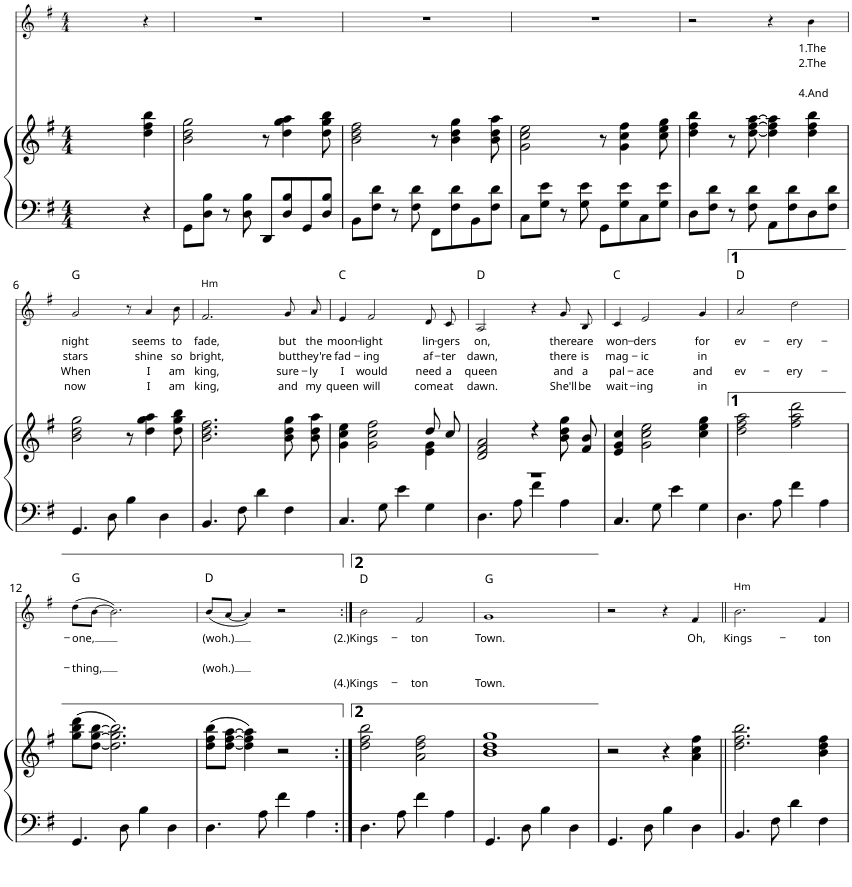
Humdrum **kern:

**kern	**kern	**kern	**text	**text	**text	**text	**harte
*part2	*part2	*part1	*part1	*part1	*part1	*part1	*part1
*staff3	*staff2	*staff1	*staff1	*staff1	*staff1	*staff1	*
*I"Piano	*	*I"Voice	*	*	*	*	*
*I'Pno	*	*	*	*	*	*	*
*	*	*stria5	*	*	*	*	*
*clefF4	*clefG2	*clefG2	*	*	*	*	*
*k[f#]	*k[f#]	*k[f#]	*	*	*	*	*
*G:	*G:	*G:	*	*	*	*	*
*M4/4	*M4/4	*M4/4	*	*	*	*	*
=1	=1	=1	=1	=1	=1	=1	=1
2.ryy	2.ryy	2.ryy	.	.	.	.	.
4r	4dd\ 4ff#\ 4bb\	4r	.	.	.	.	.
=2	=2	=2	=2	=2	=2	=2	=2
8GG\L	2b\ 2dd\ 2gg\	1r	.	.	.	.	.
8D\ 8B\J	.	.	.	.	.	.	.
8r	.	.	.	.	.	.	.
8D\ 8B\	.	.	.	.	.	.	.
8DD/L	8r	.	.	.	.	.	.
8D/ 8B/	4dd\ 4gg\ 4aa\	.	.	.	.	.	.
8GG/	.	.	.	.	.	.	.
8D/ 8B/J	8dd\ 8gg\ 8bb\	.	.	.	.	.	.
=3	=3	=3	=3	=3	=3	=3	=3
8BB\L	2b\ 2dd\ 2ff#\	1r	.	.	.	.	.
8F#\ 8d\J	.	.	.	.	.	.	.
8r	.	.	.	.	.	.	.
8F#\ 8d\	.	.	.	.	.	.	.
8FF#\L	8r	.	.	.	.	.	.
8F#\ 8d\	4b\ 4dd\ 4gg\	.	.	.	.	.	.
8BB\	.	.	.	.	.	.	.
8F#\ 8d\J	8b\ 8dd\ 8aa\	.	.	.	.	.	.
=4	=4	=4	=4	=4	=4	=4	=4
8C\L	2g\ 2cc\ 2ee\	1r	.	.	.	.	.
8G\ 8e\J	.	.	.	.	.	.	.
8r	.	.	.	.	.	.	.
8G\ 8e\	.	.	.	.	.	.	.
8GG\L	8r	.	.	.	.	.	.
8G\ 8e\	4g\ 4cc\ 4ff#\	.	.	.	.	.	.
8C\	.	.	.	.	.	.	.
8G\ 8e\J	8cc\ 8ee\ 8gg\	.	.	.	.	.	.
=5	=5	=5	=5	=5	=5	=5	=5
8D\L	4dd\ 4ff#\ 4bb\	2r	.	.	.	.	.
8F#\ 8d\J	.	.	.	.	.	.	.
8r	8r	.	.	.	.	.	.
8F#\ 8d\	[8dd\ [8ff#\ [8aa\	.	.	.	.	.	.
8AA\L	4dd\] 4ff#\] 4aa\]	4r	.	.	.	.	.
8F#\ 8d\	.	.	.	.	.	.	.
!	!	!	!LO:LY:b	!LO:LY:b	!	!LO:LY:b	!
8D\	4dd\ 4ff#\ 4bb\	4b\	1.The	2.The	.	4.And	.
8F#\ 8d\J	.	.	.	.	.	.	.
!!LO:LB:g=z
=6	=6	=6	=6	=6	=6	=6	=6
!	!	!	!LO:LY:b	!LO:LY:b	!LO:LY:b	!LO:LY:b	!
4.GG/	2b\ 2dd\ 2gg\	2g/	night	stars	When	now	G:maj
8D\	.	.	.	.	.	.	.
4B\	8r	8r	.	.	.	.	.
!	!	!	!LO:LY:b	!LO:LY:b	!LO:LY:b	!LO:LY:b	!
.	4dd\ 4gg\ 4aa\	4a/	seems	shine	I	I	.
4D\	.	.	.	.	.	.	.
!	!	!	!LO:LY:b	!LO:LY:b	!LO:LY:b	!LO:LY:b	!
.	8dd\ 8gg\ 8bb\	8b\	to	so	am	am	.
=7	=7	=7	=7	=7	=7	=7	=7
!	!	!LO:TX:a:t=Hm	!	!	!	!	!
!	!	!	!LO:LY:b	!LO:LY:b	!LO:LY:b	!LO:LY:b	!
4.BB/	2.b\ 2.dd\ 2.ff#\	2.f#/	fade,	bright,	king,	king,	.
8F#\	.	.	.	.	.	.	.
4d\	.	.	.	.	.	.	.
!	!	!	!LO:LY:b	!LO:LY:b	!LO:LY:b	!LO:LY:b	!
4F#\	8b\ 8dd\ 8gg\	8g/	but	but	sure-	and	.
!	!	!	!LO:LY:b	!LO:LY:b	!LO:LY:b	!LO:LY:b	!
.	8b\ 8dd\ 8aa\	8a/	the	they're	-ly	my	.
=8	=8	=8	=8	=8	=8	=8	=8
*	*^	*	*	*	*	*	*
!	!	!	!	!LO:LY:b	!LO:LY:b	!LO:LY:b	!LO:LY:b	!
4.C/	4g\ 4cc\ 4ee\	2.ryy	4e/	moon-	fad-	I	queen	C:maj
!	!	!	!	!LO:LY:b	!LO:LY:b	!LO:LY:b	!LO:LY:b	!
.	2g\ 2cc\ 2ff#\	.	2f#/	-light	-ing	would	will	.
8G\	.	.	.	.	.	.	.	.
4e\	.	.	.	.	.	.	.	.
!	!	!	!	!LO:LY:b	!LO:LY:b	!LO:LY:b	!LO:LY:b	!
4G\	8dd/	4e\ 4g\	8d/	lin-	af-	need	come	.
!	!	!	!	!LO:LY:b	!LO:LY:b	!LO:LY:b	!LO:LY:b	!
.	8cc/	.	8c/	-gers	-ter	a	at	.
=9	=9	=9	=9	=9	=9	=9	=9	=9
!	!	!	!	!LO:LY:b	!LO:LY:b	!LO:LY:b	!LO:LY:b	!
4.D\	2d/ 2f#/ 2a/	1r	2A/	on,	dawn,	queen	dawn.	D:maj
8A\	.	.	.	.	.	.	.	.
4f#\	4r	.	4r	.	.	.	.	.
!	!	!	!	!LO:LY:b	!LO:LY:b	!LO:LY:b	!LO:LY:b	!
4A\	8b\ 8dd\ 8gg\	.	8g/	there	there	and	She'll	.
!	!	!	!	!LO:LY:b	!LO:LY:b	!LO:LY:b	!LO:LY:b	!
.	8f#/ 8b/	.	8B/	are	is	a	be	.
*	*v	*v	*	*	*	*	*	*
=10	=10	=10	=10	=10	=10	=10	=10
!	!	!	!LO:LY:b	!LO:LY:b	!LO:LY:b	!LO:LY:b	!
4.C/	4e/ 4g/ 4cc/	4c/	won-	mag-	pal-	wait-	C:maj
!	!	!	!LO:LY:b	!LO:LY:b	!LO:LY:b	!LO:LY:b	!
.	2g\ 2cc\ 2ee\	2e/	-ders	-ic	-ace	-ing	.
8G\	.	.	.	.	.	.	.
4e\	.	.	.	.	.	.	.
!	!	!	!LO:LY:b	!LO:LY:b	!LO:LY:b	!LO:LY:b	!
4G\	4cc\ 4ee\ 4gg\	4g/	for	in	and	in	.
=11	=11	=11	=11	=11	=11	=11	=11
!	!	!	!LO:LY:b	!	!LO:LY:b	!	!
4.D\	2dd\ 2ff#\ 2aa\	2a/	ev-	.	ev-	.	D:maj
8A\	.	.	.	.	.	.	.
!	!	!	!LO:LY:b	!	!LO:LY:b	!	!
4f#\	2ff#\ 2aa\ 2ddd\	2dd\	-ery-	.	-ery-	.	.
4A\	.	.	.	.	.	.	.
!!LO:LB:g=z
=12	=12	=12	=12	=12	=12	=12	=12
!	!	!	!LO:LY:b	!	!LO:LY:b	!	!
4.GG/	(8gg\ 8bb\ 8ddd\L	(8dd\L	-one,	.	-thing,	.	G:maj
.	[8dd\ [8gg\ [8bb\J	[8b\J	.	.	.	.	.
.	2.dd\] 2.gg\] 2.bb\])	2.b\])	.	.	.	.	.
8D\	.	.	.	.	.	.	.
4B\	.	.	.	.	.	.	.
4D\	.	.	.	.	.	.	.
=13	=13	=13	=13	=13	=13	=13	=13
!	!	!	!LO:LY:b	!	!LO:LY:b	!	!
4.D\	(8dd\ 8ff#\ 8bb\L	(8b/L	(woh.)	.	(woh.)	.	D:maj
.	[8dd\ [8ff#\ [8aa\J	[8a/J	.	.	.	.	.
.	4dd\] 4ff#\] 4aa\])	4a/])	.	.	.	.	.
8A\	.	.	.	.	.	.	.
4f#\	2r	2r	.	.	.	.	.
4A\	.	.	.	.	.	.	.
=14:|!	=14:|!	=14:|!	=14:|!	=14:|!	=14:|!	=14:|!	=14:|!
!	!	!	!LO:LY:b	!	!	!LO:LY:b	!
4.D\	2dd\ 2ff#\ 2bb\	2b\	(2.)Kings-	.	.	(4.)Kings-	D:maj
8A\	.	.	.	.	.	.	.
!	!	!	!LO:LY:b	!	!	!LO:LY:b	!
4f#\	2a\ 2dd\ 2ff#\	2f#/	-ton	.	.	-ton	.
4A\	.	.	.	.	.	.	.
=15	=15	=15	=15	=15	=15	=15	=15
!	!	!	!LO:LY:b	!	!	!LO:LY:b	!
4.GG/	1b 1dd 1gg	1g	Town.	.	.	Town.	G:maj
8D\	.	.	.	.	.	.	.
4B\	.	.	.	.	.	.	.
4D\	.	.	.	.	.	.	.
=16	=16	=16	=16	=16	=16	=16	=16
4.GG/	2r	2r	.	.	.	.	.
8D\	.	.	.	.	.	.	.
4B\	4r	4r	.	.	.	.	.
!	!	!	!LO:LY:b	!	!	!	!
4D\	4a\ 4cc\ 4ff#\	4f#/	Oh,	.	.	.	.
=17||	=17||	=17||	=17||	=17||	=17||	=17||	=17||
!	!	!LO:TX:a:t=Hm	!	!	!	!	!
!	!	!	!LO:LY:b	!	!	!	!
4.BB/	2.dd\ 2.ff#\ 2.bb\	2.b\	Kings-	.	.	.	.
8F#\	.	.	.	.	.	.	.
4d\	.	.	.	.	.	.	.
!	!	!	!LO:LY:b	!	!	!	!
4F#\	4b\ 4dd\ 4ff#\	4f#/	-ton	.	.	.	.
=	=	=	=	=	=	=	=
*-	*-	*-	*-	*-	*-	*-	*-
